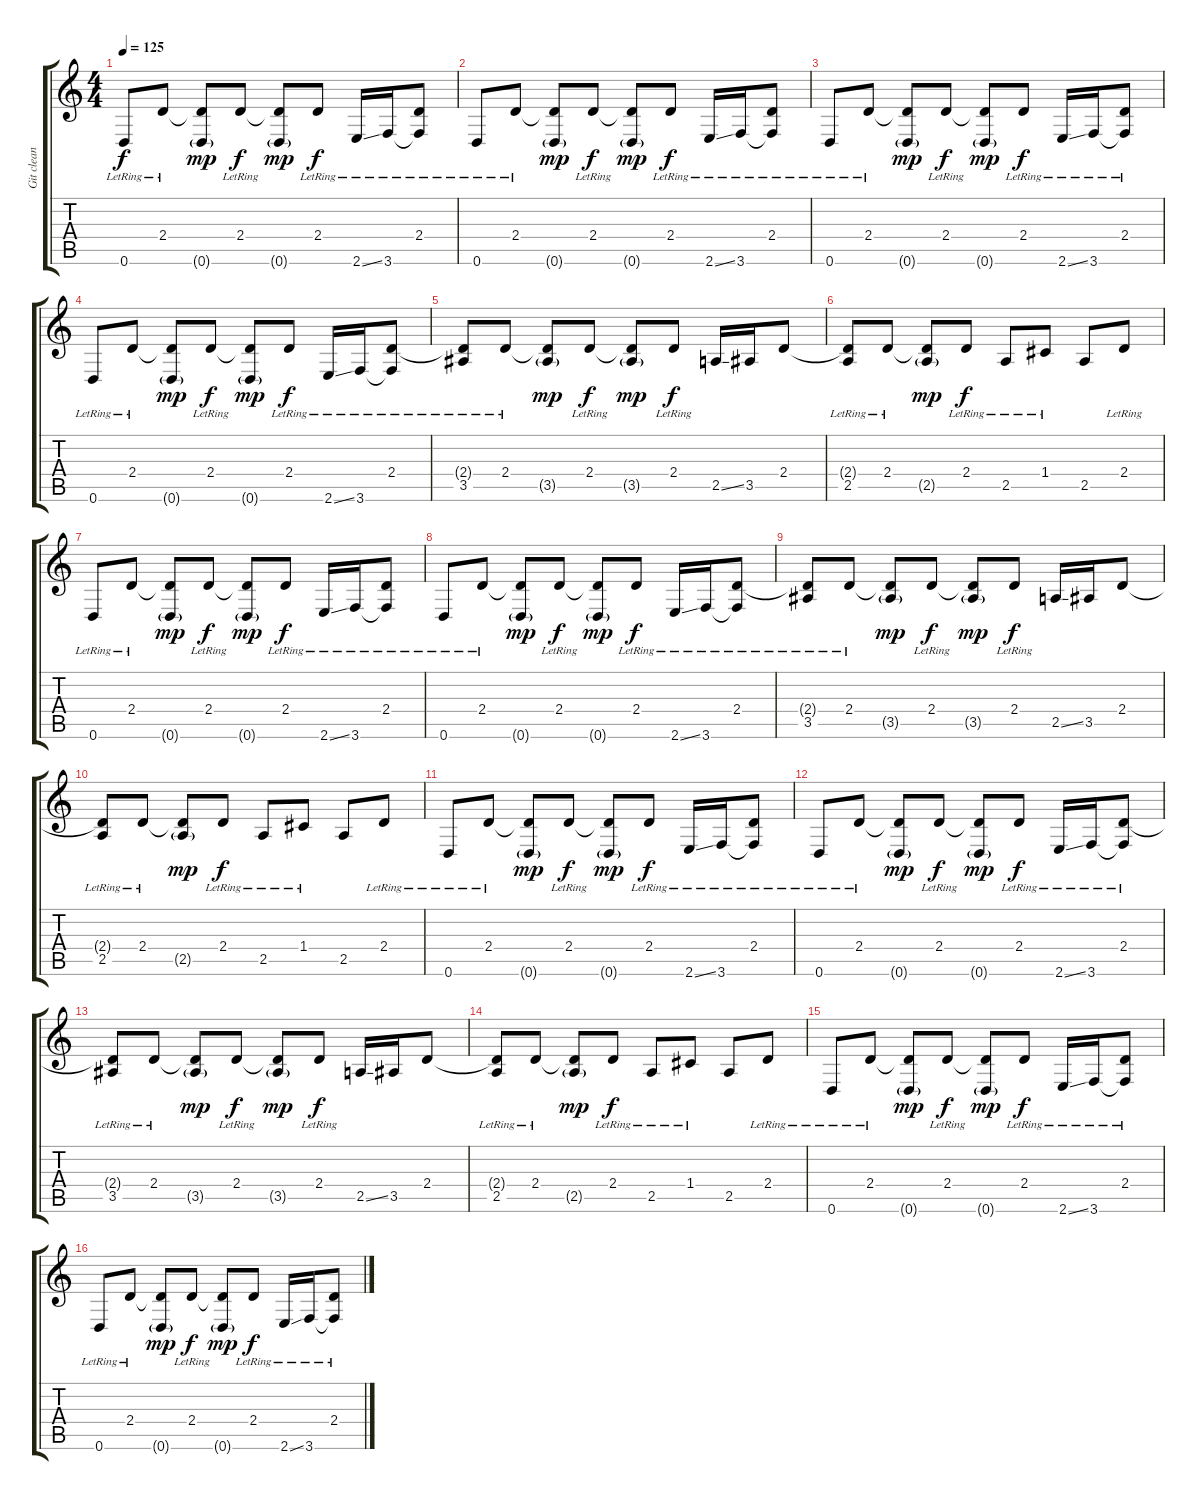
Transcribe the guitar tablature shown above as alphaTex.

\track ("Git clean" "Git clean") {instrument acousticguitarsteel}
\staff {score tabs}
\tuning (D4 A3 F3 C3 G2 D2) {hide}
\ts (4 4)
\tempo 125
\clef g2
\ks c
0.6{lr}.8{dy f} 2.4{lr}.8 (2.4{t} 0.6{g}).8{dy mp} 2.4{lr}.8{dy f} (2.4{t} 0.6{g}).8{dy mp} 2.4{lr}.8{dy f} 2.6{ss lr}.16 3.6{lr}.16 (2.4{lr} 3.6{t}).8 |
0.6{lr}.8 2.4{lr}.8 (2.4{t} 0.6{g}).8{dy mp} 2.4{lr}.8{dy f} (2.4{t} 0.6{g}).8{dy mp} 2.4{lr}.8{dy f} 2.6{ss lr}.16 3.6{lr}.16 (2.4{lr} 3.6{t}).8 |
0.6{lr}.8 2.4{lr}.8 (2.4{t} 0.6{g}).8{dy mp} 2.4{lr}.8{dy f} (2.4{t} 0.6{g}).8{dy mp} 2.4{lr}.8{dy f} 2.6{ss lr}.16 3.6{lr}.16 (2.4{lr} 3.6{t}).8 |
0.6{lr}.8 2.4{lr}.8 (2.4{t} 0.6{g}).8{dy mp} 2.4{lr}.8{dy f} (2.4{t} 0.6{g}).8{dy mp} 2.4{lr}.8{dy f} 2.6{ss lr}.16 3.6{lr}.16 (2.4{lr} 3.6{t}).8 |
(2.4{t} 3.5{lr}).8 2.4{lr}.8 (2.4{t} 3.5{g}).8{dy mp} 2.4{lr}.8{dy f} (2.4{t} 3.5{g}).8{dy mp} 2.4{lr}.8{dy f} 2.5{ss}.16 3.5.16 2.4.8 |
(2.4{t} 2.5{lr}).8 2.4{lr}.8 (2.4{t} 2.5{g}).8{dy mp} 2.4{lr}.8{dy f} 2.5{lr}.8 1.4{lr}.8 2.5.8 2.4{lr}.8 |
0.6{lr}.8 2.4{lr}.8 (2.4{t} 0.6{g}).8{dy mp} 2.4{lr}.8{dy f} (2.4{t} 0.6{g}).8{dy mp} 2.4{lr}.8{dy f} 2.6{ss lr}.16 3.6{lr}.16 (2.4{lr} 3.6{t}).8 |
0.6{lr}.8 2.4{lr}.8 (2.4{t} 0.6{g}).8{dy mp} 2.4{lr}.8{dy f} (2.4{t} 0.6{g}).8{dy mp} 2.4{lr}.8{dy f} 2.6{ss lr}.16 3.6{lr}.16 (2.4{lr} 3.6{t}).8 |
(2.4{t} 3.5{lr}).8 2.4{lr}.8 (2.4{t} 3.5{g}).8{dy mp} 2.4{lr}.8{dy f} (2.4{t} 3.5{g}).8{dy mp} 2.4{lr}.8{dy f} 2.5{ss}.16 3.5.16 2.4.8 |
(2.4{t} 2.5{lr}).8 2.4{lr}.8 (2.4{t} 2.5{g}).8{dy mp} 2.4{lr}.8{dy f} 2.5{lr}.8 1.4{lr}.8 2.5.8 2.4{lr}.8 |
0.6{lr}.8 2.4{lr}.8 (2.4{t} 0.6{g}).8{dy mp} 2.4{lr}.8{dy f} (2.4{t} 0.6{g}).8{dy mp} 2.4{lr}.8{dy f} 2.6{ss lr}.16 3.6{lr}.16 (2.4{lr} 3.6{t}).8 |
0.6{lr}.8 2.4{lr}.8 (2.4{t} 0.6{g}).8{dy mp} 2.4{lr}.8{dy f} (2.4{t} 0.6{g}).8{dy mp} 2.4{lr}.8{dy f} 2.6{ss lr}.16 3.6{lr}.16 (2.4{lr} 3.6{t}).8 |
(2.4{t} 3.5{lr}).8 2.4{lr}.8 (2.4{t} 3.5{g}).8{dy mp} 2.4{lr}.8{dy f} (2.4{t} 3.5{g}).8{dy mp} 2.4{lr}.8{dy f} 2.5{ss}.16 3.5.16 2.4.8 |
(2.4{t} 2.5{lr}).8 2.4{lr}.8 (2.4{t} 2.5{g}).8{dy mp} 2.4{lr}.8{dy f} 2.5{lr}.8 1.4{lr}.8 2.5.8 2.4{lr}.8 |
0.6{lr}.8 2.4{lr}.8 (2.4{t} 0.6{g}).8{dy mp} 2.4{lr}.8{dy f} (2.4{t} 0.6{g}).8{dy mp} 2.4{lr}.8{dy f} 2.6{ss lr}.16 3.6{lr}.16 (2.4{lr} 3.6{t}).8 |
0.6{lr}.8 2.4{lr}.8 (2.4{t} 0.6{g}).8{dy mp} 2.4{lr}.8{dy f} (2.4{t} 0.6{g}).8{dy mp} 2.4{lr}.8{dy f} 2.6{ss lr}.16 3.6{lr}.16 (2.4{lr} 3.6{t}).8
